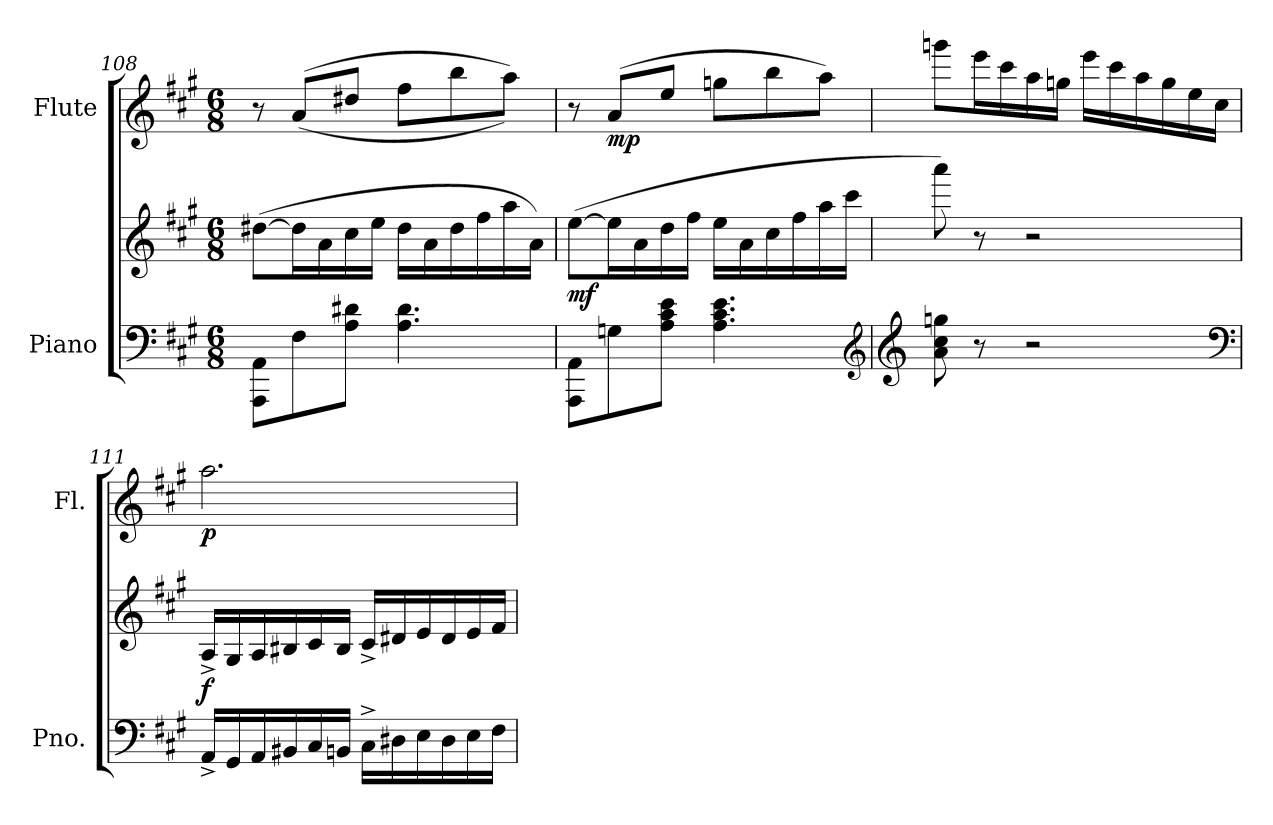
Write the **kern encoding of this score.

**kern	**kern	**dynam	**kern	**dynam
*part2	*part2	*part2	*part1	*part1
*staff3	*staff2	*staff2/3	*staff1	*staff1
*I"Piano	*	*	*I"Flute	*
*I'Pno.	*	*	*I'Fl.	*
*clefF4	*clefG2	*	*clefG2	*
*k[f#c#g#]	*k[f#c#g#]	*	*k[f#c#g#]	*
*A:	*A:	*	*A:	*
*M6/8	*M6/8	*	*M6/8	*
=108	=108	=108	=108	=108
8AAA\ 8AA\L	([8dd#X\L	.	8r	.
8F#\	16dd#\L]	.	((8a/L	.
.	16a\	.	.	.
8A\ 8d#X\J	16cc#\	.	8dd#X/J	.
.	16ee\JJ	.	.	.
4.A\ 4.d#\	16dd#\LL	.	8ff#\L	.
.	16a\	.	.	.
.	16dd#\	.	8bb\	.
.	16ff#\	.	.	.
.	16aa\	.	8aa\J))	.
.	16a\JJ)	.	.	.
=109	=109	=109	=109	=109
!	!	!LO:DY:b	!	!
8AAA\ 8AA\L	([8ee\L	mf	8r	.
!	!	!	!	!LO:DY:b
8Gn\	16ee\L]	.	(8a/L	mp
.	16a\	.	.	.
8A\ 8c#\ 8e\J	16dd\	.	8ee/J	.
.	16ff#\JJ	.	.	.
4.A\ 4.c#\ 4.e\	16ee\LL	.	8ggn\L	.
.	16a\	.	.	.
.	16cc#\	.	8bb\	.
.	16ff#\	.	.	.
.	16aa\	.	8aa\J)	.
.	16ccc#\JJ	.	.	.
*clefG2	*	*	*	*
!!LO:PB:g=z
=110	=110	=110	=110	=110
*clefG2	*	*	*	*
8a\ 8cc#\ 8ggn\	8aaa\)	.	8gggn\L	.
8r	8r	.	16eee\L	.
.	.	.	16ccc#\	.
2r	2r	.	16aa\	.
.	.	.	16ggn\JJ	.
.	.	.	16eee\LL	.
.	.	.	16ccc#\	.
.	.	.	16aa\	.
.	.	.	16gg\	.
.	.	.	16ee\	.
.	.	.	16cc#\JJ	.
*clefF4	*	*	*	*
=111	=111	=111	=111	=111
!	!	!LO:DY:b	!	!LO:DY:b
16AA^/LL	16A^/LL	f	2.aa\	p
16GG#/	16G#/	.	.	.
16AA/	16A/	.	.	.
16BB#X/	16B#X/	.	.	.
16C#/	16c#/	.	.	.
16BBn/JJ	16B#/JJ	.	.	.
16C#^\LL	16c#^/LL	.	.	.
16D#X\	16d#X/	.	.	.
16E\	16e/	.	.	.
16D#\	16d#/	.	.	.
16E\	16e/	.	.	.
16F#\JJ	16f#/JJ	.	.	.
=	=	=	=	=
*-	*-	*-	*-	*-
